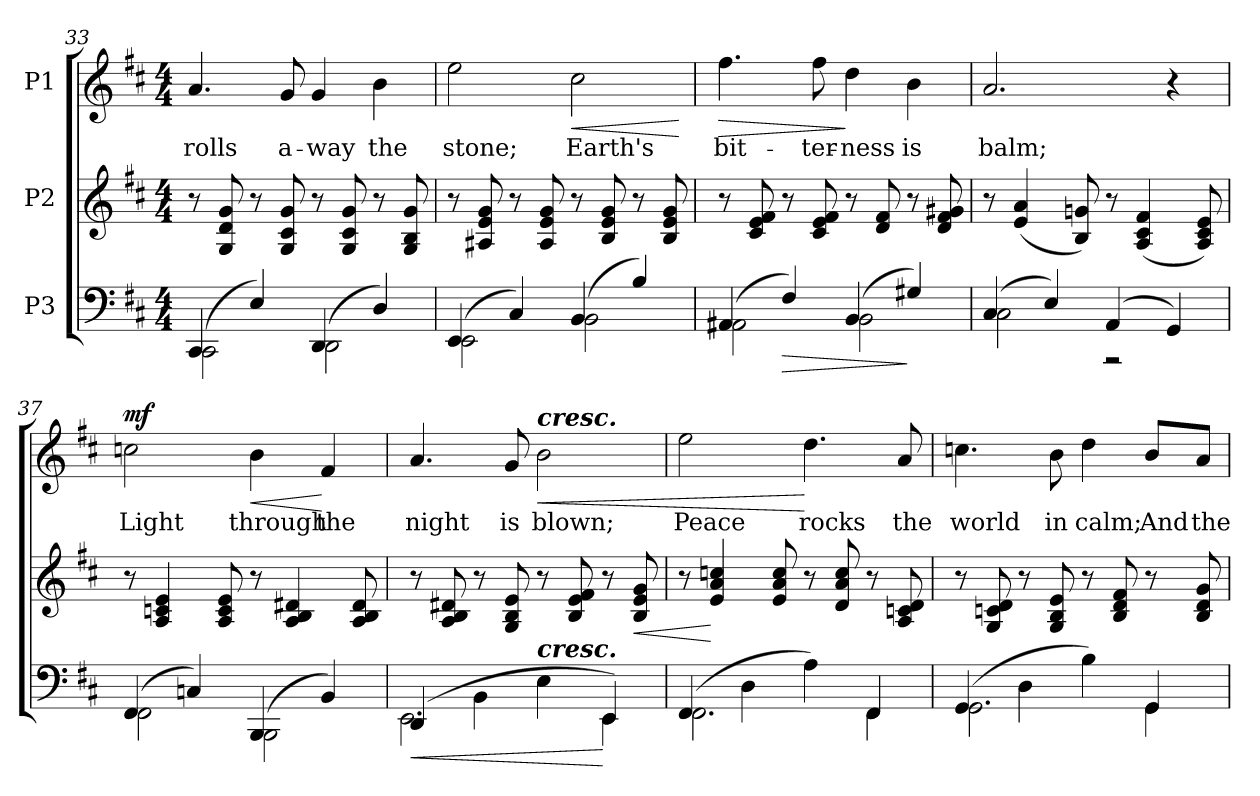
**kern	**dynam	**kern	**dynam	**kern	**text	**dynam
*part3	*part3	*part2	*part2	*part1	*part1	*part1
*staff3	*staff3	*staff2	*staff2	*staff1	*staff1	*staff1
*I"P3	*	*I"P2	*	*I"P1	*	*
*clefF4	*	*clefG2	*	*clefG2	*	*
*k[f#c#]	*	*k[f#c#]	*	*k[f#c#]	*	*
*D:	*	*D:	*	*D:	*	*
*M4/4	*	*M4/4	*	*M4/4	*	*
=33	=33	=33	=33	=33	=33	=33
*^	*	*	*	*	*	*
!	!	!	!	!	!	!LO:LY:b:color=#000000	!
(4CC#i/	2CC#i\	.	8r	.	4.ai/	rolls	.
.	.	.	8Gi/ 8di 8gi	.	.	.	.
4Ei/)	.	.	8r	.	.	.	.
!	!	!	!	!	!	!LO:LY:b:color=#000000	!
.	.	.	8Gi/ 8c#i 8gi	.	8gi/	a-	.
!	!	!	!	!	!	!LO:LY:b:color=#000000	!
(4DDi/	2DDi\	.	8r	.	4gi/	-way	.
.	.	.	8Gi/ 8c#i 8gi	.	.	.	.
!	!	!	!	!	!	!LO:LY:b:color=#000000	!
4Di/)	.	.	8r	.	4bi\	the	.
.	.	.	8Gi/ 8Bi 8gi	.	.	.	.
!!LO:LB:g=z
=34	=34	=34	=34	=34	=34	=34	=34
!	!	!	!	!	!	!LO:LY:b:color=#000000	!
(4EEi/	2EEi\	.	8r	.	2eei\	stone;	.
.	.	.	8A#Xi/ 8ei 8gi	.	.	.	.
4C#i/)	.	.	8r	.	.	.	.
.	.	.	8A#i/ 8ei 8gi	.	.	.	.
!	!	!	!	!	!	!LO:LY:b:color=#000000	!LO:HP:b
(4BBi/	2BBi\	.	8r	.	2cc#i\	Earth's	<
.	.	.	8Bi/ 8ei 8gi	.	.	.	.
4Bi/)	.	.	8r	.	.	.	.
.	.	.	8Bi/ 8ei 8gi	.	.	.	.
*v	*v	*	*	*	*	*	*
.	.	.	.	.	.	[
=35	=35	=35	=35	=35	=35	=35
*^	*	*	*	*	*	*
!	!	!	!	!	!	!LO:LY:b:color=#000000	!LO:HP:b
(4AA#Xi/	2AA#i\	.	8r	.	4.ff#i\	bit-	>
.	.	.	8c#i/ 8ei 8f#i	.	.	.	.
!	!	!LO:HP:b	!	!	!	!	!
4F#i/)	.	>	8r	.	.	.	.
!	!	!	!	!	!	!LO:LY:b:color=#000000	!
.	.	.	8c#i/ 8ei 8f#i	.	8ff#i\	-ter-	.
!	!	!	!	!	!	!LO:LY:b:color=#000000	!
(4BBi/	2BBi\	.	8r	.	4ddi\	-ness	]
.	.	.	8di/ 8f#i	.	.	.	.
!	!	!	!	!	!	!LO:LY:b:color=#000000	!
4G#Xi/)	.	]	8r	.	4bi\	is	.
.	.	.	8di/ 8f#i 8g#Xi	.	.	.	.
=36	=36	=36	=36	=36	=36	=36	=36
!	!	!	!	!	!	!LO:LY:b:color=#000000	!
(4C#i/	2C#i\	.	8r	.	2.ai/	balm;	.
.	.	.	(4ei/ 4ai	.	.	.	.
4Ei/)	.	.	.	.	.	.	.
.	.	.	8Bi/ 8gni)	.	.	.	.
(4AAi/	2r	.	8r	.	.	.	.
.	.	.	(4Ai/ 4c#i 4f#i	.	.	.	.
4GGi/)	.	.	.	.	4r	.	.
.	.	.	8Ai/ 8c#i 8ei)	.	.	.	.
!!LO:PB:g=z
=37	=37	=37	=37	=37	=37	=37	=37
!	!	!	!	!	!	!LO:LY:b:color=#000000	!
(4FF#i/	2FF#i\	.	8r	.	2ccni\	Light	mf
.	.	.	4Ai/ 4cni 4ei	.	.	.	.
4Cni/)	.	.	.	.	.	.	.
.	.	.	8Ai/ 8ci 8ei	.	.	.	.
!	!	!	!	!	!	!LO:LY:b:color=#000000	!LO:HP:b
(4BBBi/	2BBBi\	.	8r	.	4bi\	through	<
.	.	.	4Ai/ 4Bi 4d#Xi	.	.	.	.
!	!	!	!	!	!	!LO:LY:b:color=#000000	!
4BBi/)	.	.	.	.	4f#i/	the	[
.	.	.	8Ai/ 8Bi 8d#i	.	.	.	.
=38	=38	=38	=38	=38	=38	=38	=38
!	!	!LO:HP:b	!	!	!	!	!
!	!	!	!	!	!	!LO:LY:b:color=#000000	!
(4DDi/	2.EEi\	<	8r	.	4.ai/	night	.
.	.	.	8Ai/ 8Bi 8d#Xi	.	.	.	.
4BBi\	.	.	8r	.	.	.	.
!	!	!	!	!	!	!LO:LY:b:color=#000000	!
.	.	.	8Gi/ 8Bi 8ei	.	8gi/	is	.
!	!	!	!	!	!LO:TX:a:Bi:t=cresc.	!	!
!LO:TX:a:Bi:t=cresc.	!	!	!	!	!	!	!
!	!	!	!	!	!	!LO:LY:b:color=#000000	!LO:HP:b
4Ei\	.	.	8r	.	2bi\	blown;	<
.	.	.	8Bi/ 8ei 8f#i	.	.	.	.
4EEi/)	4EEi\	[	8r	.	.	.	.
!	!	!	!	!LO:HP:b	!	!	!
.	.	.	8Bi/ 8ei 8gi	<	.	.	.
=39	=39	=39	=39	=39	=39	=39	=39
!	!	!	!	!	!	!LO:LY:b:color=#000000	!
(4FF#i/	2.FF#i\	.	8r	.	2eei\	Peace	.
.	.	.	4ei/ 4ai 4ccni	[	.	.	.
4Di\	.	.	.	.	.	.	.
.	.	.	8ei/ 8ai 8cci	.	.	.	.
!	!	!	!	!	!	!LO:LY:b:color=#000000	!
4Ai\)	.	.	8r	.	4.ddi\	rocks	[
.	.	.	8di/ 8ai 8cci	.	.	.	.
4FF#i/	4FF#i\	.	8r	.	.	.	.
!	!	!	!	!	!	!LO:LY:b:color=#000000	!
.	.	.	8Ai/ 8cni 8di	.	8ai/	the	.
=40	=40	=40	=40	=40	=40	=40	=40
!	!	!	!	!	!	!LO:LY:b:color=#000000	!
(4GGi/	2.GGi\	.	8r	.	4.ccni\	world	.
.	.	.	8Gi/ 8cni 8di	.	.	.	.
4Di\	.	.	8r	.	.	.	.
!	!	!	!	!	!	!LO:LY:b:color=#000000	!
.	.	.	8Gi/ 8Bi 8ei	.	8bi\	in	.
!	!	!	!	!	!	!LO:LY:b:color=#000000	!
4Bi\)	.	.	8r	.	4ddi\	calm;	.
.	.	.	8Bi/ 8di 8f#i	.	.	.	.
!	!	!	!	!	!	!LO:LY:b:color=#000000	!
4GGi/	4GGi\	.	8r	.	8bi/L	And	.
!	!	!	!	!	!	!LO:LY:b:color=#000000	!
.	.	.	8Bi/ 8di 8gi	.	8ai/J	the	.
*v	*v	*	*	*	*	*	*
=	=	=	=	=	=	=
*-	*-	*-	*-	*-	*-	*-
